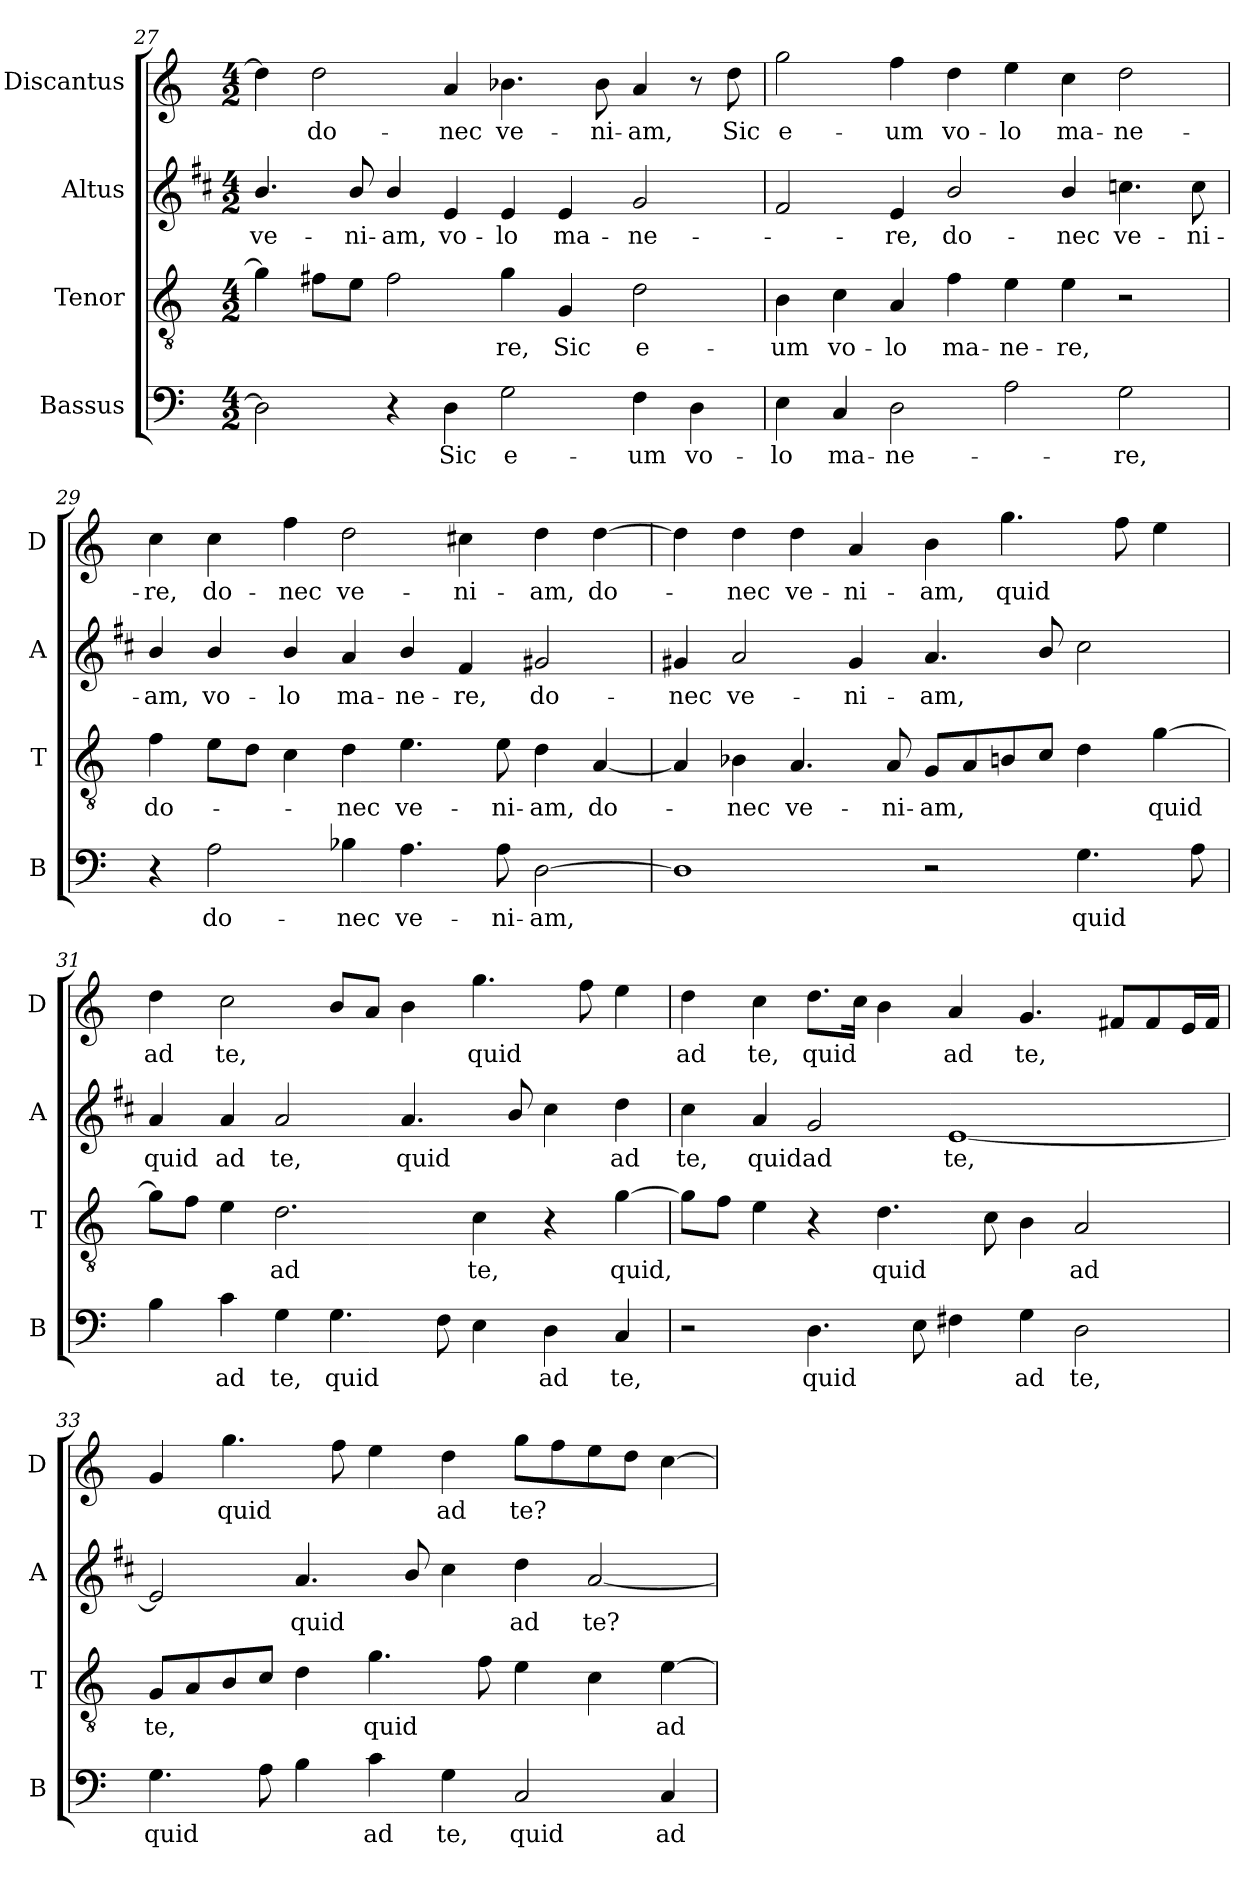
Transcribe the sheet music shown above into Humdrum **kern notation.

**kern	**text	**kern	**text	**kern	**text	**kern	**text
*part4	*part4	*part3	*part3	*part2	*part2	*part1	*part1
*staff4	*staff4	*staff3	*staff3	*staff2	*staff2	*staff1	*staff1
*I"Bassus	*	*I"Tenor	*	*I"Altus	*	*I"Discantus	*
*I'B	*	*I'T	*	*I'A	*	*I'D	*
!!LO:LB:g=z
*clefF4	*	*clefGv2	*	*clefG2	*	*clefG2	*
*	*	*	*	*ITrd1c2	*	*	*
*k[]	*	*k[]	*	*k[]	*	*k[]	*
*C:	*	*C:	*	*C:	*	*C:	*
*M4/2	*	*M4/2	*	*M4/2	*	*M4/2	*
=27	=27	=27	=27	=27	=27	=27	=27
!	!	!	!	!	!LO:LY:b	!	!
2D\]	.	4g\]	.	4.a/	ve-	4dd\]	.
!	!	!	!	!	!	!	!LO:LY:b
.	.	8f#X\L	.	.	.	2dd\	do-
!	!	!	!	!	!LO:LY:b	!	!
.	.	8e\J	.	8a/	-ni-	.	.
!	!	!	!	!	!LO:LY:b	!	!
4r	.	2f#\	.	4a/	-am,	.	.
!	!LO:LY:b	!	!	!	!LO:LY:b	!	!LO:LY:b
4D\	Sic	.	.	4d/	vo-	4a/	-nec
!	!LO:LY:b	!	!LO:LY:b	!	!LO:LY:b	!	!LO:LY:b
2G\	e-	4g\	-re,	4d/	-lo	4.b-X\	ve-
!	!	!	!LO:LY:b	!	!LO:LY:b	!	!
.	.	4G/	Sic	4d/	ma-	.	.
!	!	!	!	!	!	!	!LO:LY:b
.	.	.	.	.	.	8b-\	-ni-
!	!LO:LY:b	!	!LO:LY:b	!	!LO:LY:b	!	!LO:LY:b
4F\	-um	2d\	e-	2f/	-ne-	4a/	-am,
!	!LO:LY:b	!	!	!	!	!	!
4D\	vo-	.	.	.	.	8r	.
!	!	!	!	!	!	!	!LO:LY:b
.	.	.	.	.	.	8dd\	Sic
=28	=28	=28	=28	=28	=28	=28	=28
!	!LO:LY:b	!	!LO:LY:b	!	!	!	!LO:LY:b
4E\	-lo	4B\	-um	2e/	.	2gg\	e-
!	!LO:LY:b	!	!LO:LY:b	!	!	!	!
4C/	ma-	4c\	vo-	.	.	.	.
!	!LO:LY:b	!	!LO:LY:b	!	!LO:LY:b	!	!LO:LY:b
2D\	-ne-	4A/	-lo	4d/	-re,	4ff\	-um
!	!	!	!LO:LY:b	!	!LO:LY:b	!	!LO:LY:b
.	.	4f\	ma-	2a/	do-	4dd\	vo-
!	!	!	!LO:LY:b	!	!	!	!LO:LY:b
2A\	.	4e\	-ne-	.	.	4ee\	-lo
!	!	!	!LO:LY:b	!	!LO:LY:b	!	!LO:LY:b
.	.	4e\	-re,	4a/	-nec	4cc\	ma-
!	!LO:LY:b	!	!	!	!LO:LY:b	!	!LO:LY:b
2G\	-re,	2r	.	4.b-X\	ve-	2dd\	-ne-
!	!	!	!	!	!LO:LY:b	!	!
.	.	.	.	8b-\	-ni-	.	.
=29	=29	=29	=29	=29	=29	=29	=29
!	!	!	!LO:LY:b	!	!LO:LY:b	!	!LO:LY:b
4r	.	4f\	do-	4a/	-am,	4cc\	-re,
!	!LO:LY:b	!	!	!	!LO:LY:b	!	!LO:LY:b
2A\	do-	8e\L	.	4a/	vo-	4cc\	do-
.	.	8d\J	.	.	.	.	.
!	!	!	!	!	!LO:LY:b	!	!LO:LY:b
.	.	4c\	.	4a/	-lo	4ff\	-nec
!	!LO:LY:b	!	!LO:LY:b	!	!LO:LY:b	!	!LO:LY:b
4B-X\	-nec	4d\	-nec	4g/	ma-	2dd\	ve-
!	!LO:LY:b	!	!LO:LY:b	!	!LO:LY:b	!	!
4.A\	ve-	4.e\	ve-	4a/	-ne-	.	.
!	!	!	!	!	!LO:LY:b	!	!LO:LY:b
.	.	.	.	4e/	-re,	4cc#X\	-ni-
!	!LO:LY:b	!	!LO:LY:b	!	!	!	!
8A\	-ni-	8e\	-ni-	.	.	.	.
!	!LO:LY:b	!	!LO:LY:b	!	!LO:LY:b	!	!LO:LY:b
[2D\	-am,	4d\	-am,	2f#X/	do-	4dd\	-am,
!	!	!	!LO:LY:b	!	!	!	!LO:LY:b
.	.	[4A/	do-	.	.	[4dd\	do-
!!LO:LB:g=z
=30	=30	=30	=30	=30	=30	=30	=30
!	!	!	!	!	!LO:LY:b	!	!
1D]	.	4A/]	.	4f#X/	-nec	4dd\]	.
!	!	!	!LO:LY:b	!	!LO:LY:b	!	!LO:LY:b
.	.	4B-X\	-nec	2g/	ve-	4dd\	-nec
!	!	!	!LO:LY:b	!	!	!	!LO:LY:b
.	.	4.A/	ve-	.	.	4dd\	ve-
!	!	!	!	!	!LO:LY:b	!	!LO:LY:b
.	.	.	.	4f#/	-ni-	4a/	-ni-
!	!	!	!LO:LY:b	!	!	!	!
.	.	8A/	-ni-	.	.	.	.
!	!	!	!LO:LY:b	!	!LO:LY:b	!	!LO:LY:b
2r	.	8G/L	-am,	4.g/	-am,	4b\	-am,
.	.	8A/	.	.	.	.	.
!	!	!	!	!	!	!	!LO:LY:b
.	.	8Bn/	.	.	.	4.gg\	quid
.	.	8c/J	.	8a/	.	.	.
!	!LO:LY:b	!	!	!	!	!	!
4.G\	quid	4d\	.	2b\	.	.	.
.	.	.	.	.	.	8ff\	.
!	!	!	!LO:LY:b	!	!	!	!
.	.	[4g\	quid	.	.	4ee\	.
8A\	.	.	.	.	.	.	.
=31	=31	=31	=31	=31	=31	=31	=31
!	!	!	!	!	!LO:LY:b	!	!LO:LY:b
4B\	.	8g\L]	.	4g/	quid	4dd\	ad
.	.	8f\J	.	.	.	.	.
!	!LO:LY:b	!	!	!	!LO:LY:b	!	!LO:LY:b
4c\	ad	4e\	.	4g/	ad	2cc\	te,
!	!LO:LY:b	!	!LO:LY:b	!	!LO:LY:b	!	!
4G\	te,	2.d\	ad	2g/	te,	.	.
!	!LO:LY:b	!	!	!	!	!	!
4.G\	quid	.	.	.	.	8b/L	.
.	.	.	.	.	.	8a/J	.
!	!	!	!	!	!LO:LY:b	!	!
.	.	.	.	4.g/	quid	4b\	.
8F\	.	.	.	.	.	.	.
!	!	!	!LO:LY:b	!	!	!	!LO:LY:b
4E\	.	4c\	te,	.	.	4.gg\	quid
.	.	.	.	8a/	.	.	.
!	!LO:LY:b	!	!	!	!	!	!
4D\	ad	4r	.	4b\	.	.	.
.	.	.	.	.	.	8ff\	.
!	!LO:LY:b	!	!LO:LY:b	!	!LO:LY:b	!	!
4C/	te,	[4g\	quid,	4cc\	ad	4ee\	.
=32	=32	=32	=32	=32	=32	=32	=32
!	!	!	!	!	!LO:LY:b	!	!LO:LY:b
2r	.	8g\L]	.	4b\	te,	4dd\	ad
.	.	8f\J	.	.	.	.	.
!	!	!	!	!	!LO:LY:b	!	!LO:LY:b
.	.	4e\	.	4g/	quid	4cc\	te,
!	!LO:LY:b	!	!	!	!LO:LY:b	!	!LO:LY:b
4.D\	quid	4r	.	2f/	ad	8.dd\L	quid
.	.	.	.	.	.	16cc\Jk	.
!	!	!	!LO:LY:b	!	!	!	!
.	.	4.d\	quid	.	.	4b\	.
8E\	.	.	.	.	.	.	.
!	!	!	!	!	!LO:LY:b	!	!LO:LY:b
4F#X\	.	.	.	[1d	te,	4a/	ad
.	.	8c\	.	.	.	.	.
!	!LO:LY:b	!	!	!	!	!	!LO:LY:b
4G\	ad	4B\	.	.	.	4.g/	te,
!	!LO:LY:b	!	!LO:LY:b	!	!	!	!
2D\	te,	2A/	ad	.	.	.	.
.	.	.	.	.	.	8f#X/L	.
.	.	.	.	.	.	8f#/	.
.	.	.	.	.	.	16e/L	.
.	.	.	.	.	.	16f#/JJ	.
!!LO:LB:g=z
=33	=33	=33	=33	=33	=33	=33	=33
!	!LO:LY:b	!	!LO:LY:b	!	!	!	!
4.G\	quid	8G/L	te,	2d/]	.	4g/	.
.	.	8A/	.	.	.	.	.
!	!	!	!	!	!	!	!LO:LY:b
.	.	8B/	.	.	.	4.gg\	quid
8A\	.	8c/J	.	.	.	.	.
!	!	!	!	!	!LO:LY:b	!	!
4B\	.	4d\	.	4.g/	quid	.	.
.	.	.	.	.	.	8ff\	.
!	!LO:LY:b	!	!LO:LY:b	!	!	!	!
4c\	ad	4.g\	quid	.	.	4ee\	.
.	.	.	.	8a/	.	.	.
!	!LO:LY:b	!	!	!	!	!	!LO:LY:b
4G\	te,	.	.	4b\	.	4dd\	ad
.	.	8f\	.	.	.	.	.
!	!LO:LY:b	!	!	!	!LO:LY:b	!	!LO:LY:b
2C/	quid	4e\	.	4cc\	ad	8gg\L	te?
.	.	.	.	.	.	8ff\	.
!	!	!	!	!	!LO:LY:b	!	!
.	.	4c\	.	[2g/	te?	8ee\	.
.	.	.	.	.	.	8dd\J	.
!	!LO:LY:b	!	!LO:LY:b	!	!	!	!
4C/	ad	[4e\	ad	.	.	[4cc\	.
=	=	=	=	=	=	=	=
*-	*-	*-	*-	*-	*-	*-	*-
